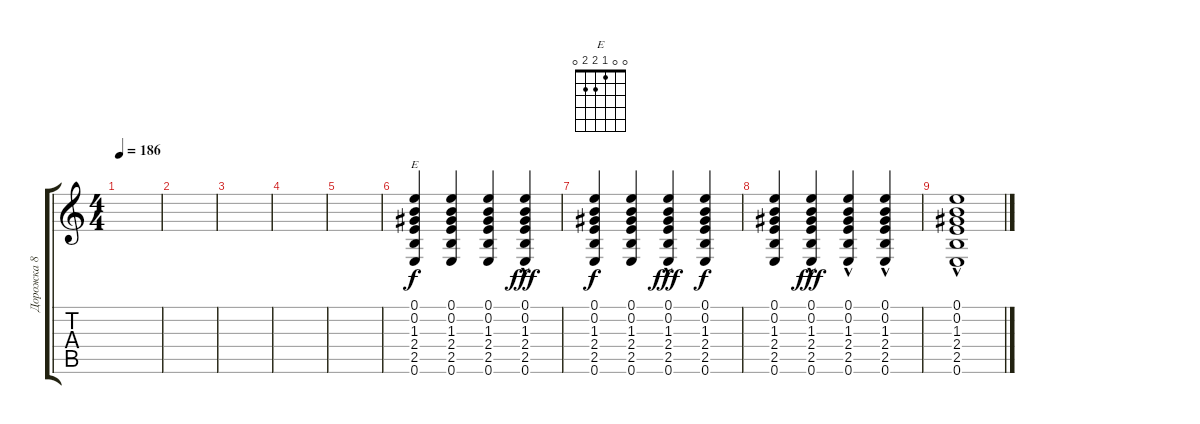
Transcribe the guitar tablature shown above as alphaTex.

\track ("Дорожка 8" "Дорожка 8") {instrument acousticguitarsteel}
\staff {score tabs}
\tuning (E4 B3 G3 D3 A2 E2) {hide}
\chord ("E" 0 0 1 2 2 0)
\ts (4 4)
\tempo 186
\clef g2
\ks c
|
|
|
|
|
(0.1 0.2 1.3 2.4 2.5 0.6).4{ch "E"} (0.1 0.2 1.3 2.4 2.5 0.6).4 (0.1 0.2 1.3 2.4 2.5 0.6).4 (0.1{hac} 0.2{hac} 1.3{hac} 2.4{hac} 2.5{hac} 0.6{hac}).4{dy fff} |
(0.1 0.2 1.3 2.4 2.5 0.6).4{dy f} (0.1 0.2 1.3 2.4 2.5 0.6).4 (0.1{hac} 0.2{hac} 1.3{hac} 2.4{hac} 2.5{hac} 0.6{hac}).4{dy fff} (0.1 0.2 1.3 2.4 2.5 0.6).4{dy f} |
(0.1 0.2 1.3 2.4 2.5 0.6).4 (0.1{hac} 0.2{hac} 1.3{hac} 2.4{hac} 2.5{hac} 0.6{hac}).4{dy fff} (0.1{hac} 0.2{hac} 1.3{hac} 2.4{hac} 2.5{hac} 0.6{hac}).4 (0.1{hac} 0.2{hac} 1.3{hac} 2.4{hac} 2.5{hac} 0.6{hac}).4 |
(0.1{hac} 0.2{hac} 1.3{hac} 2.4{hac} 2.5{hac} 0.6{hac}).1
